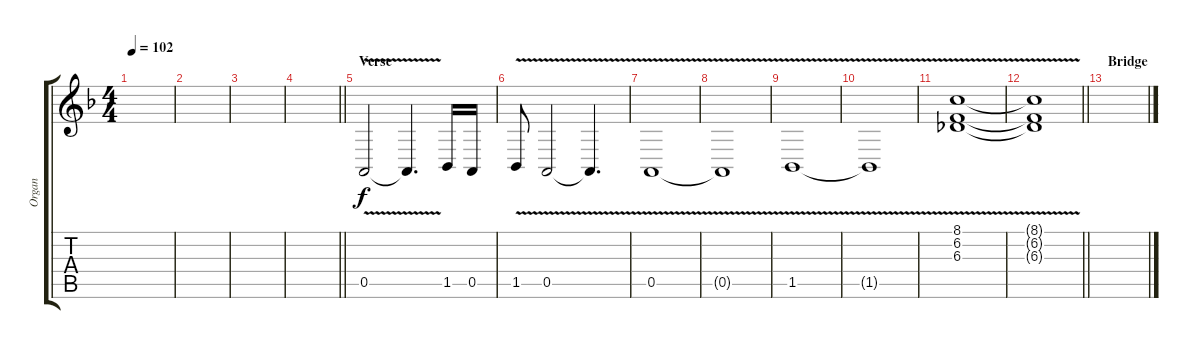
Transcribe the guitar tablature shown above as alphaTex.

\track ("Organ" "Organ") {instrument drawbarorgan bank 255}
\staff {score tabs}
\tuning (E4 B3 G3 D3 A2 E2) {hide}
\ts (4 4)
\tempo 102
\clef g2
\ks f
|
|
|
\barLineRight lightlight
|
\section ("" "Verse")
0.5{v}.2 0.5{t}.4{d} 1.5.16 0.5.16 |
1.5{v}.8 0.5{v}.2 0.5{t}.4{d} |
0.5{v}.1 |
0.5{t}.1 |
1.5{v}.1 |
1.5{t}.1 |
(8.1{v} 6.2{v} 6.3{v}).1 |
\barLineRight lightlight
(8.1{t} 6.2{t} 6.3{t}).1 |
\section ("" "Bridge")
